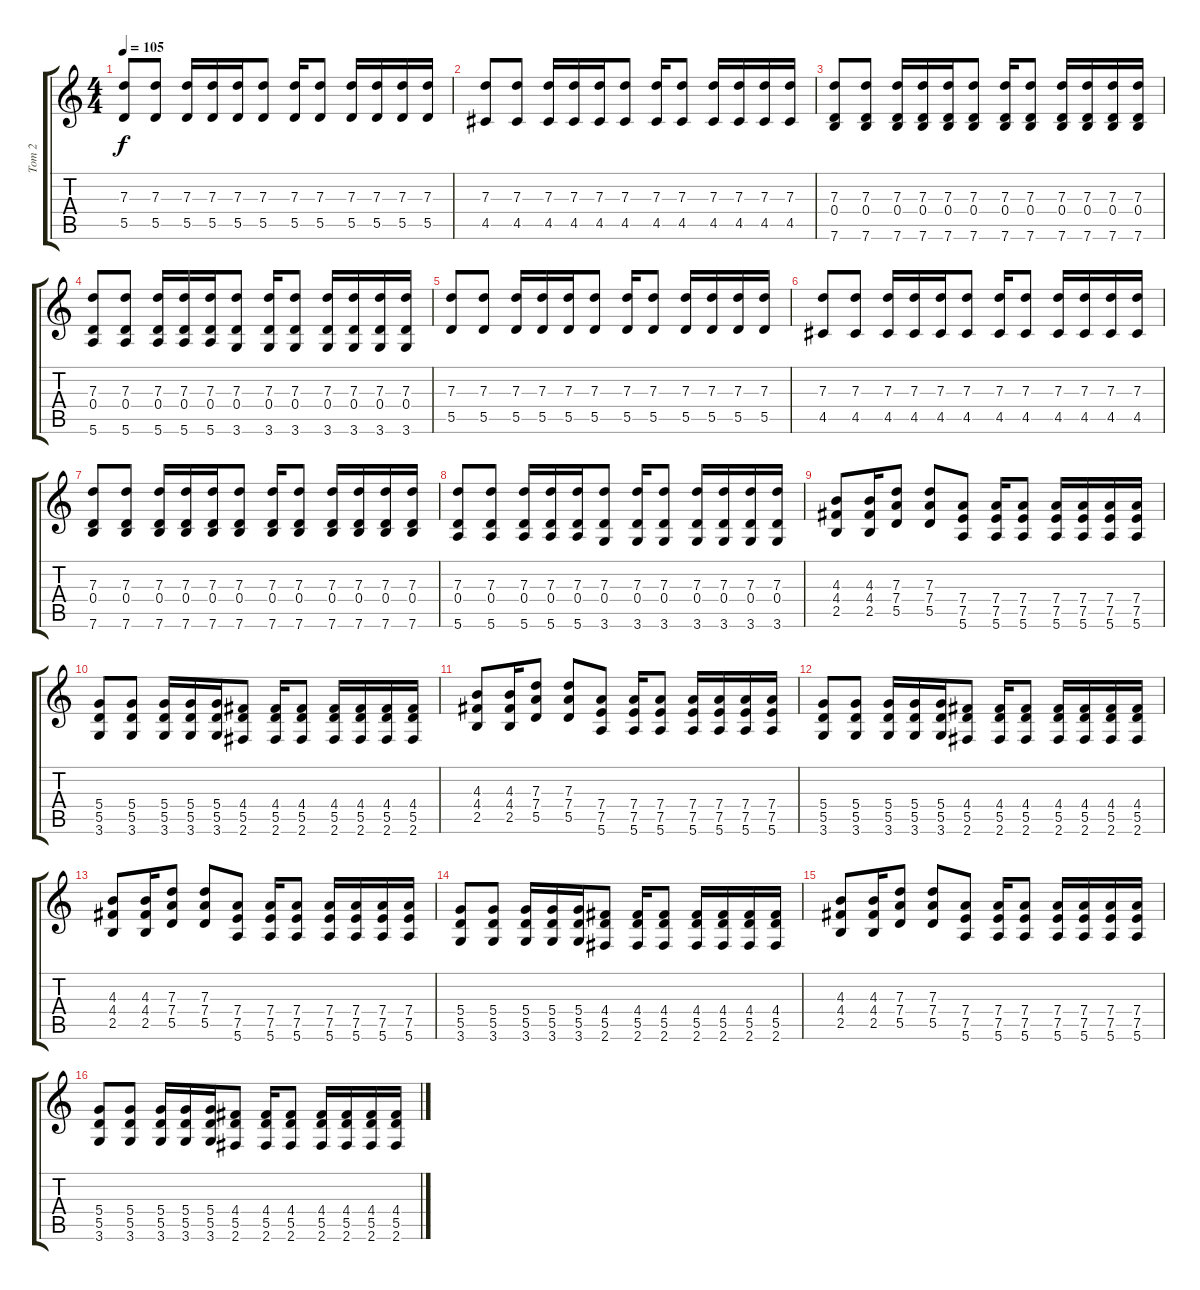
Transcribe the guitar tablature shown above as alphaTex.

\track ("Tom 2" "Tom 2") {instrument distortionguitar}
\staff {score tabs}
\tuning (E4 B3 G3 D3 A2 E2) {hide}
\ts (4 4)
\tempo 105
\clef g2
\ks c
(7.3 5.5).8{dy f} (7.3 5.5).8 (7.3 5.5).16 (7.3 5.5).16 (7.3 5.5).16 (7.3 5.5).8 (7.3 5.5).16 (7.3 5.5).8 (7.3 5.5).16 (7.3 5.5).16 (7.3 5.5).16 (7.3 5.5).16 |
(7.3 4.5).8 (7.3 4.5).8 (7.3 4.5).16 (7.3 4.5).16 (7.3 4.5).16 (7.3 4.5).8 (7.3 4.5).16 (7.3 4.5).8 (7.3 4.5).16 (7.3 4.5).16 (7.3 4.5).16 (7.3 4.5).16 |
(7.3 0.4 7.6).8 (7.3 0.4 7.6).8 (7.3 0.4 7.6).16 (7.3 0.4 7.6).16 (7.3 0.4 7.6).16 (7.3 0.4 7.6).8 (7.3 0.4 7.6).16 (7.3 0.4 7.6).8 (7.3 0.4 7.6).16 (7.3 0.4 7.6).16 (7.3 0.4 7.6).16 (7.3 0.4 7.6).16 |
(7.3 0.4 5.6).8 (7.3 0.4 5.6).8 (7.3 0.4 5.6).16 (7.3 0.4 5.6).16 (7.3 0.4 5.6).16 (7.3 0.4 3.6).8 (7.3 0.4 3.6).16 (7.3 0.4 3.6).8 (7.3 0.4 3.6).16 (7.3 0.4 3.6).16 (7.3 0.4 3.6).16 (7.3 0.4 3.6).16 |
(7.3 5.5).8 (7.3 5.5).8 (7.3 5.5).16 (7.3 5.5).16 (7.3 5.5).16 (7.3 5.5).8 (7.3 5.5).16 (7.3 5.5).8 (7.3 5.5).16 (7.3 5.5).16 (7.3 5.5).16 (7.3 5.5).16 |
(7.3 4.5).8 (7.3 4.5).8 (7.3 4.5).16 (7.3 4.5).16 (7.3 4.5).16 (7.3 4.5).8 (7.3 4.5).16 (7.3 4.5).8 (7.3 4.5).16 (7.3 4.5).16 (7.3 4.5).16 (7.3 4.5).16 |
(7.3 0.4 7.6).8 (7.3 0.4 7.6).8 (7.3 0.4 7.6).16 (7.3 0.4 7.6).16 (7.3 0.4 7.6).16 (7.3 0.4 7.6).8 (7.3 0.4 7.6).16 (7.3 0.4 7.6).8 (7.3 0.4 7.6).16 (7.3 0.4 7.6).16 (7.3 0.4 7.6).16 (7.3 0.4 7.6).16 |
(7.3 0.4 5.6).8 (7.3 0.4 5.6).8 (7.3 0.4 5.6).16 (7.3 0.4 5.6).16 (7.3 0.4 5.6).16 (7.3 0.4 3.6).8 (7.3 0.4 3.6).16 (7.3 0.4 3.6).8 (7.3 0.4 3.6).16 (7.3 0.4 3.6).16 (7.3 0.4 3.6).16 (7.3 0.4 3.6).16 |
(4.3 4.4 2.5).8 (4.3 4.4 2.5).16 (7.3 7.4 5.5).8 (7.3 7.4 5.5).8 (7.4 7.5 5.6).8 (7.4 7.5 5.6).16 (7.4 7.5 5.6).8 (7.4 7.5 5.6).16 (7.4 7.5 5.6).16 (7.4 7.5 5.6).16 (7.4 7.5 5.6).16 |
(5.4 5.5 3.6).8 (5.4 5.5 3.6).8 (5.4 5.5 3.6).16 (5.4 5.5 3.6).16 (5.4 5.5 3.6).16 (4.4 5.5 2.6).8 (4.4 5.5 2.6).16 (4.4 5.5 2.6).8 (4.4 5.5 2.6).16 (4.4 5.5 2.6).16 (4.4 5.5 2.6).16 (4.4 5.5 2.6).16 |
(4.3 4.4 2.5).8 (4.3 4.4 2.5).16 (7.3 7.4 5.5).8 (7.3 7.4 5.5).8 (7.4 7.5 5.6).8 (7.4 7.5 5.6).16 (7.4 7.5 5.6).8 (7.4 7.5 5.6).16 (7.4 7.5 5.6).16 (7.4 7.5 5.6).16 (7.4 7.5 5.6).16 |
(5.4 5.5 3.6).8 (5.4 5.5 3.6).8 (5.4 5.5 3.6).16 (5.4 5.5 3.6).16 (5.4 5.5 3.6).16 (4.4 5.5 2.6).8 (4.4 5.5 2.6).16 (4.4 5.5 2.6).8 (4.4 5.5 2.6).16 (4.4 5.5 2.6).16 (4.4 5.5 2.6).16 (4.4 5.5 2.6).16 |
(4.3 4.4 2.5).8 (4.3 4.4 2.5).16 (7.3 7.4 5.5).8 (7.3 7.4 5.5).8 (7.4 7.5 5.6).8 (7.4 7.5 5.6).16 (7.4 7.5 5.6).8 (7.4 7.5 5.6).16 (7.4 7.5 5.6).16 (7.4 7.5 5.6).16 (7.4 7.5 5.6).16 |
(5.4 5.5 3.6).8 (5.4 5.5 3.6).8 (5.4 5.5 3.6).16 (5.4 5.5 3.6).16 (5.4 5.5 3.6).16 (4.4 5.5 2.6).8 (4.4 5.5 2.6).16 (4.4 5.5 2.6).8 (4.4 5.5 2.6).16 (4.4 5.5 2.6).16 (4.4 5.5 2.6).16 (4.4 5.5 2.6).16 |
(4.3 4.4 2.5).8 (4.3 4.4 2.5).16 (7.3 7.4 5.5).8 (7.3 7.4 5.5).8 (7.4 7.5 5.6).8 (7.4 7.5 5.6).16 (7.4 7.5 5.6).8 (7.4 7.5 5.6).16 (7.4 7.5 5.6).16 (7.4 7.5 5.6).16 (7.4 7.5 5.6).16 |
(5.4 5.5 3.6).8 (5.4 5.5 3.6).8 (5.4 5.5 3.6).16 (5.4 5.5 3.6).16 (5.4 5.5 3.6).16 (4.4 5.5 2.6).8 (4.4 5.5 2.6).16 (4.4 5.5 2.6).8 (4.4 5.5 2.6).16 (4.4 5.5 2.6).16 (4.4 5.5 2.6).16 (4.4 5.5 2.6).16
